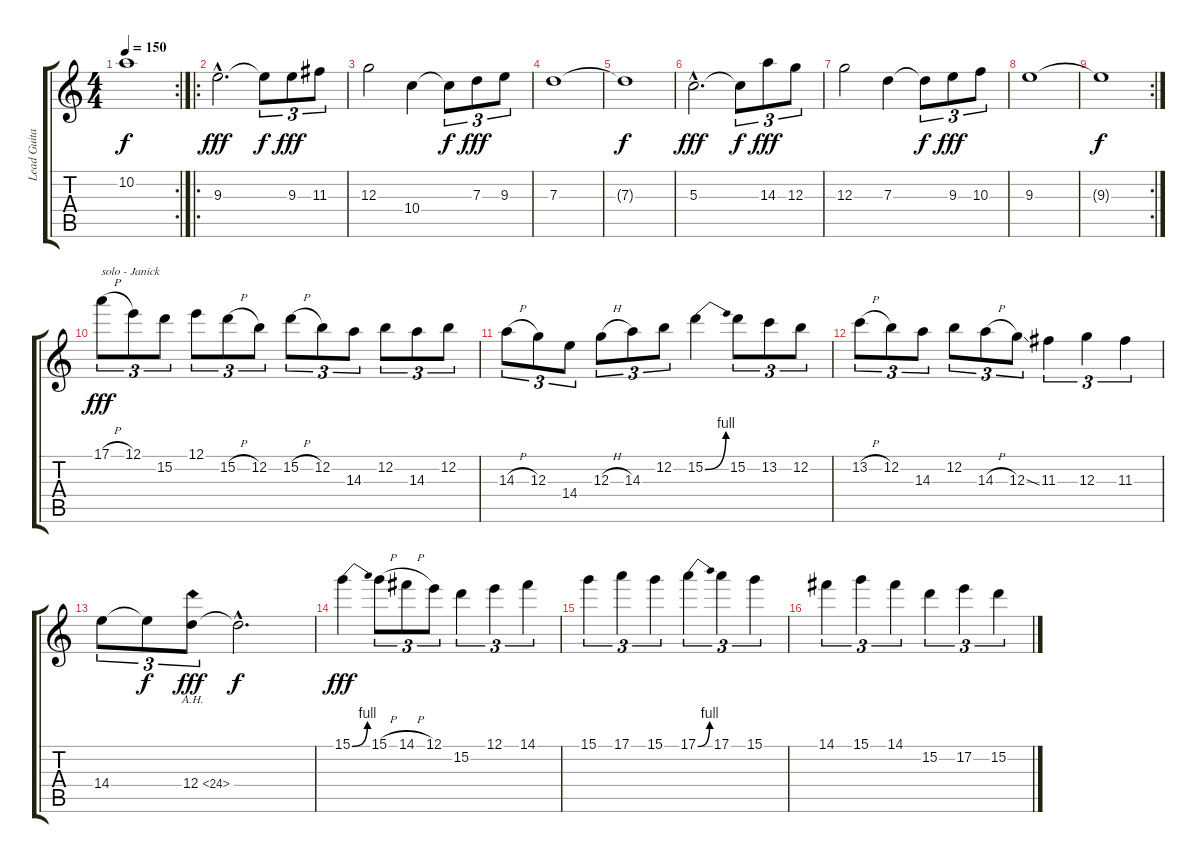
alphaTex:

\track ("Lead Guitar" "Lead Guita") {instrument distortionguitar}
\staff {score tabs}
\tuning (E4 B3 G3 D3 A2 E2) {hide}
\rc 2
\ts (4 4)
\tempo 150
\clef g2
\ks c
10.2{t}.1{dy f} |
\ro
9.3{hac}.2{d dy fff} 9.3{t}.8{tu (3 2) dy f} 9.3.8{tu (3 2) dy fff} 11.3.8{tu (3 2)} |
12.3.2 10.4.4 10.4{t}.8{tu (3 2) dy f} 7.3.8{tu (3 2) dy fff} 9.3.8{tu (3 2)} |
7.3.1 |
7.3{t}.1{dy f} |
5.3{hac}.2{d dy fff} 5.3{t}.8{tu (3 2) dy f} 14.3.8{tu (3 2) dy fff} 12.3.8{tu (3 2)} |
12.3.2 7.3.4 7.3{t}.8{tu (3 2) dy f} 9.3.8{tu (3 2) dy fff} 10.3.8{tu (3 2)} |
9.3.1 |
\rc 2
9.3{t}.1{dy f} |
17.1{h}.8{tu (3 2) txt "solo - Janick" dy fff} 12.1.8{tu (3 2)} 15.2.8{tu (3 2)} 12.1.8{tu (3 2)} 15.2{h}.8{tu (3 2)} 12.2.8{tu (3 2)} 15.2{h}.8{tu (3 2)} 12.2.8{tu (3 2)} 14.3.8{tu (3 2)} 12.2.8{tu (3 2)} 14.3.8{tu (3 2)} 12.2.8{tu (3 2)} |
14.3{h}.8{tu (3 2)} 12.3.8{tu (3 2)} 14.4.8{tu (3 2)} 12.3{h}.8{tu (3 2)} 14.3.8{tu (3 2)} 12.2.8{tu (3 2)} 15.2{be (bend 0 0 60 4)}.4 15.2.8{tu (3 2)} 13.2.8{tu (3 2)} 12.2.8{tu (3 2)} |
13.2{h}.8{tu (3 2)} 12.2.8{tu (3 2)} 14.3.8{tu (3 2)} 12.2.8{tu (3 2)} 14.3{h}.8{tu (3 2)} 12.3{ss}.8{tu (3 2)} 11.3.4{tu (3 2)} 12.3.4{tu (3 2)} 11.3.4{tu (3 2)} |
14.4.8{tu (3 2)} 14.4{t}.8{tu (3 2) dy f} 12.4{ah 12}.8{tu (3 2) dy fff} 12.4{hac t}.2{d dy f} |
15.1{be (bend 0 0 60 4)}.4{dy fff} 15.1{h}.8{tu (3 2)} 14.1{h}.8{tu (3 2)} 12.1.8{tu (3 2)} 15.2.4{tu (3 2)} 12.1.4{tu (3 2)} 14.1.4{tu (3 2)} |
15.1.4{tu (3 2)} 17.1.4{tu (3 2)} 15.1.4{tu (3 2)} 17.1{be (bend 0 0 60 4)}.4{tu (3 2)} 17.1.4{tu (3 2)} 15.1.4{tu (3 2)} |
14.1.4{tu (3 2)} 15.1.4{tu (3 2)} 14.1.4{tu (3 2)} 15.2.4{tu (3 2)} 17.2.4{tu (3 2)} 15.2.4{tu (3 2)}
